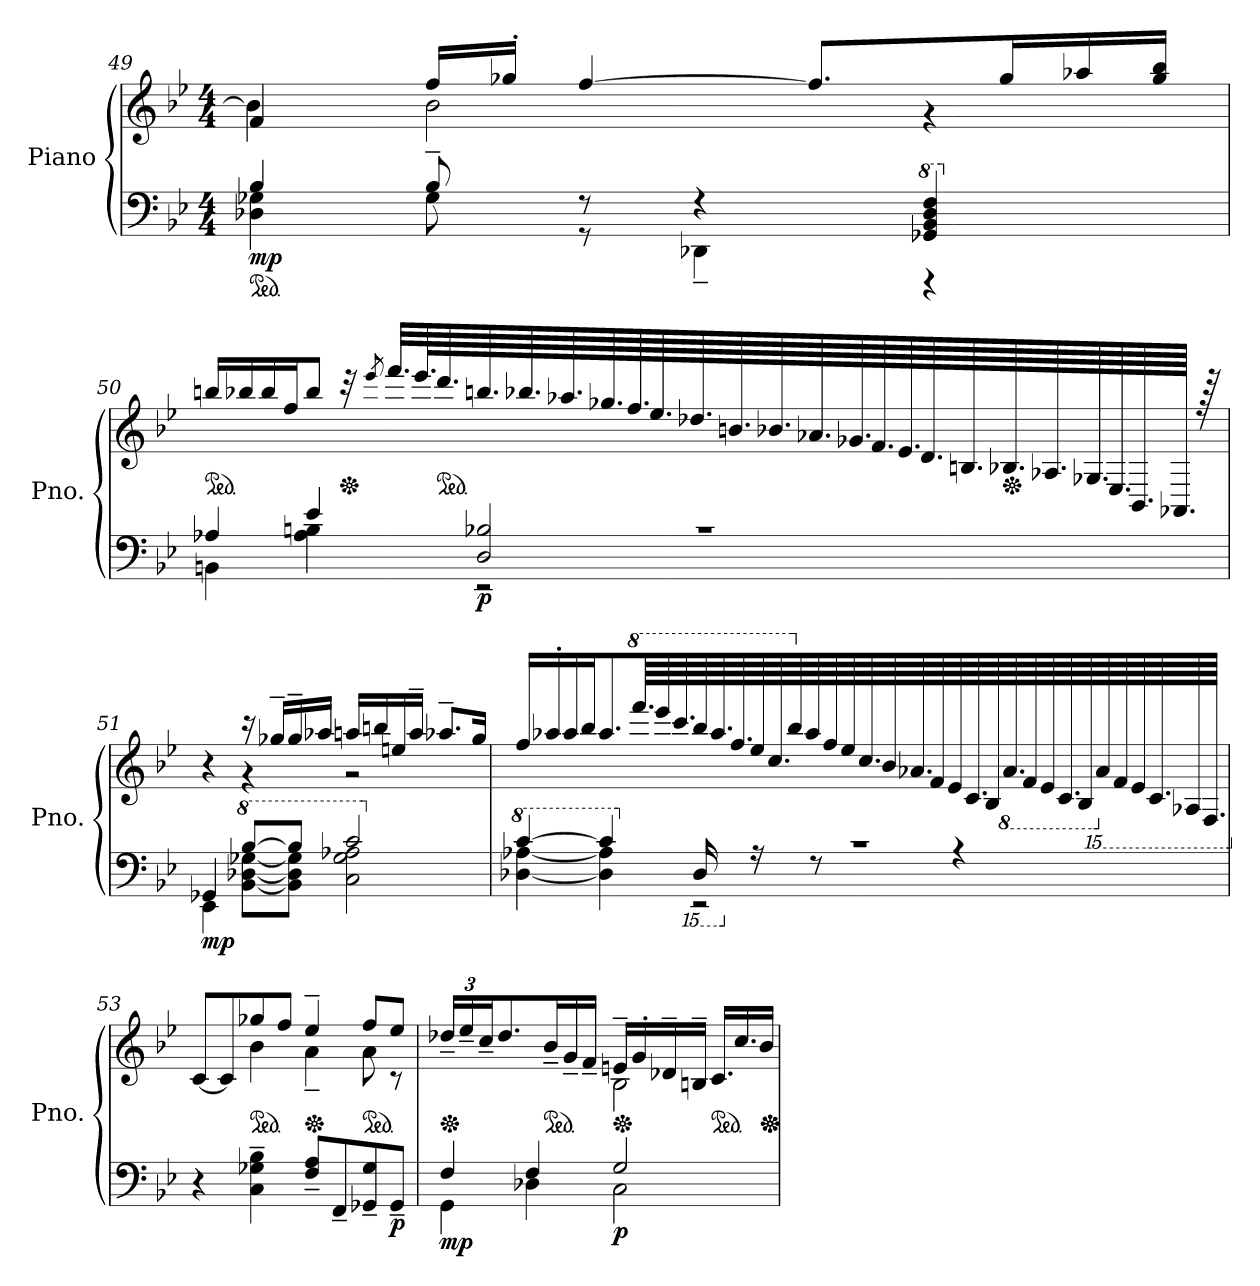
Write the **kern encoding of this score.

**kern	**kern	**dynam
*part1	*part1	*part1
*staff2	*staff1	*staff1/2
*I"Piano	*	*
*I'Pno.	*	*
!!LO:LB:g=z
*clefF4	*clefG2	*
*k[b-e-]	*k[b-e-]	*
*M4/4	*M4/4	*
*ped	*	*
=49	=49	=49
*^	*^	*
!	!	!	!	!LO:DY:b=2
4B-/	4D-X\ 4G-X\	4f/	4b-\]	mp
8B-~/	8G-\	16ff/LL	2b-\	.
.	.	16gg-X'/JJ	.	.
8r	8r	[4ff/	.	.
4r	4DD-X~\	.	.	.
.	.	8.ff/L]	.	.
*8va	*	*	*	*
4G-X/ 4B-/ 4d-/ 4f/	4rEE	.	4r	.
.	.	16gg-/L	.	.
.	.	16aa-X/	.	.
.	.	16gg-/ 16bb-/JJ	.	.
!!LO:PB:g=z	!!
=50	=50	=50	=50	=50
*X8va	*	*	*	*
*	*	*ped	*	*
4A-X/	4BBn\	16bbn/LL	1r	.
.	.	16bb-X/	.	.
.	.	16bb-/	.	.
.	.	16ff/J	.	.
4e-/	4A-\ 4Bn\	8bb-/J	.	.
*	*	*Xped	*	*
.	.	32r	.	.
.	.	8qeee-/	.	.
.	.	32.fff/LLL	.	.
.	.	64.eee-/L	.	.
*	*	*ped	*	*
.	.	64.ddd/	.	.
!	!	!	!	!LO:DY:b=2
2D/ 2B-X/	2r	64.bbn/	.	p
.	.	64.bb-X/	.	.
.	.	64.aa-X/	.	.
.	.	64.gg-X/	.	.
.	.	64.ff/	.	.
.	.	64.ee-/	.	.
.	.	64.dd-X/	.	.
.	.	64.bn/	.	.
.	.	64.b-X/	.	.
.	.	64.a-X/	.	.
.	.	64.g-X/	.	.
.	.	64.f/	.	.
.	.	64.e-/	.	.
.	.	64.d/	.	.
.	.	64.Bn/	.	.
*	*	*Xped	*	*
.	.	64.B-X/	.	.
.	.	64.A-X/	.	.
.	.	64.G-X/	.	.
.	.	64.E-/	.	.
.	.	64.BB-/	.	.
.	.	64.AA-X/JJJJ	.	.
.	.	128r	.	.
!!LO:LB:g=z	!!
=51	=51	=51	=51	=51
*	*	*MM55	*	*
!	!	!	!	!LO:DY:b=2
4GG-X/	4EE-\	4r	4ryy	mp
*8va	*	*	*	*
[8b-/L	[8B-\ [8d-X\ [8g-X\L	16r	4r	.
.	.	16gg-X~/LL	.	.
8b-/J]	8B-\] 8d-\] 8g-\]J	16gg-~/	.	.
.	.	16aa-X/JJ	.	.
2cc/	2c\ 2g-\ 2a-X\	16aan/LL	2r	.
.	.	16bbn/	.	.
.	.	16een/	.	.
.	.	16aa~/JJ	.	.
*	*	*MM53	*	*
.	.	8.aa-X~/L	.	.
.	.	16gg-/Jk	.	.
!!LO:LB:g=z	!!
=52	=52	=52	=52	=52
*X8va	*	*	*	*
*8va	*	*	*	*
[4cc/	[4d-X\ [4a-X\	16ff/LL	1r	.
.	.	16aa-X'/	.	.
.	.	16aa-/	.	.
.	.	16bb-/J	.	.
4cc/]	4d-\] 4a-\]	8.aa-/	.	.
*	*	*8va	*	*
.	.	64.ffff/LLL	.	.
.	.	64eeee-/	.	.
.	.	64.cccc/	.	.
*X8va	*	*	*	*
*15ba	*	*	*	*
16DDD-/	2r	64bbb-/	.	.
.	.	64.aaa-/	.	.
.	.	64.fff/	.	.
*X15ba	*	*	*	*
16r	.	64eee-/	.	.
.	.	64.ccc/	.	.
*	*	*X8va	*	*
.	.	64bb-/	.	.
.	.	64aa-/	.	.
8r	.	.	.	.
.	.	64ff/	.	.
.	.	64ee-/	.	.
.	.	64.cc/	.	.
.	.	64b-/	.	.
.	.	64.a-X/	.	.
.	.	64f/	.	.
.	.	64e-/	.	.
4r	.	.	.	.
.	.	64.c/	.	.
.	.	64B-/	.	.
*	*	*8ba	*	*
.	.	64.A-/	.	.
.	.	64F/	.	.
.	.	64E-/	.	.
.	.	64.C/	.	.
.	.	64BB-/	.	.
*	*	*X8ba	*	*
*	*	*15ba	*	*
.	.	64AA-/	.	.
.	.	64FF/	.	.
.	.	64EE-/	.	.
.	.	64.CC/	.	.
.	.	64AAA-X/	.	.
.	.	64.FFF/JJJJ	.	.
*v	*v	*	*	*
!!LO:LB:g=z	!!
=53	=53	=53	=53
*	*X15ba	*	*
*	*MM55	*	*
4r	[8c/L	4ryy	.
.	8c/]	.	.
*	*ped	*	*
4C\~ 4G-X\~ 4B-\~	8gg-X/	4b-\	.
.	8ff/J	.	.
*	*Xped	*	*
8F/~ 8A/~L	4ee-~/	4a~\	.
8FF~/	.	.	.
*	*ped	*	*
8GG-X/~ 8G-/~	8ff/L	8a\	.
!	!	!	!LO:DY:b=2
8GG-~/J	8ee-/J	8r	p
=54	=54	=54	=54
*^	*	*	*
*	*	*Xped	*	*
*	*	*Xbrackettup	*	*
!	!	!	!	!LO:DY:b=2
4F/	4GG\	24dd-X~/LL	2ryy	mp
.	.	24ee-~/	.	.
.	.	24cc~/J	.	.
.	.	8.dd-/	.	.
4F/	4D-X\	.	.	.
*	*	*ped	*	*
.	.	16b-~/L	.	.
.	.	16g~/	.	.
.	.	16f~/JJ	.	.
*	*	*Xped	*	*
!	!	!	!	!LO:DY:b=2
2G/	2C\	16en~/LL	2B-\	p
.	.	16g'/	.	.
.	.	16d-X~/	.	.
.	.	16Bn~/JJ	.	.
*	*	*ped	*	*
.	.	16.c/LL	.	.
.	.	16.cc/	.	.
.	.	16b-/JJ	.	.
*v	*v	*	*	*
*	*v	*v	*
*	*Xped	*
*	*Xped	*
=	=	=
*-	*-	*-
